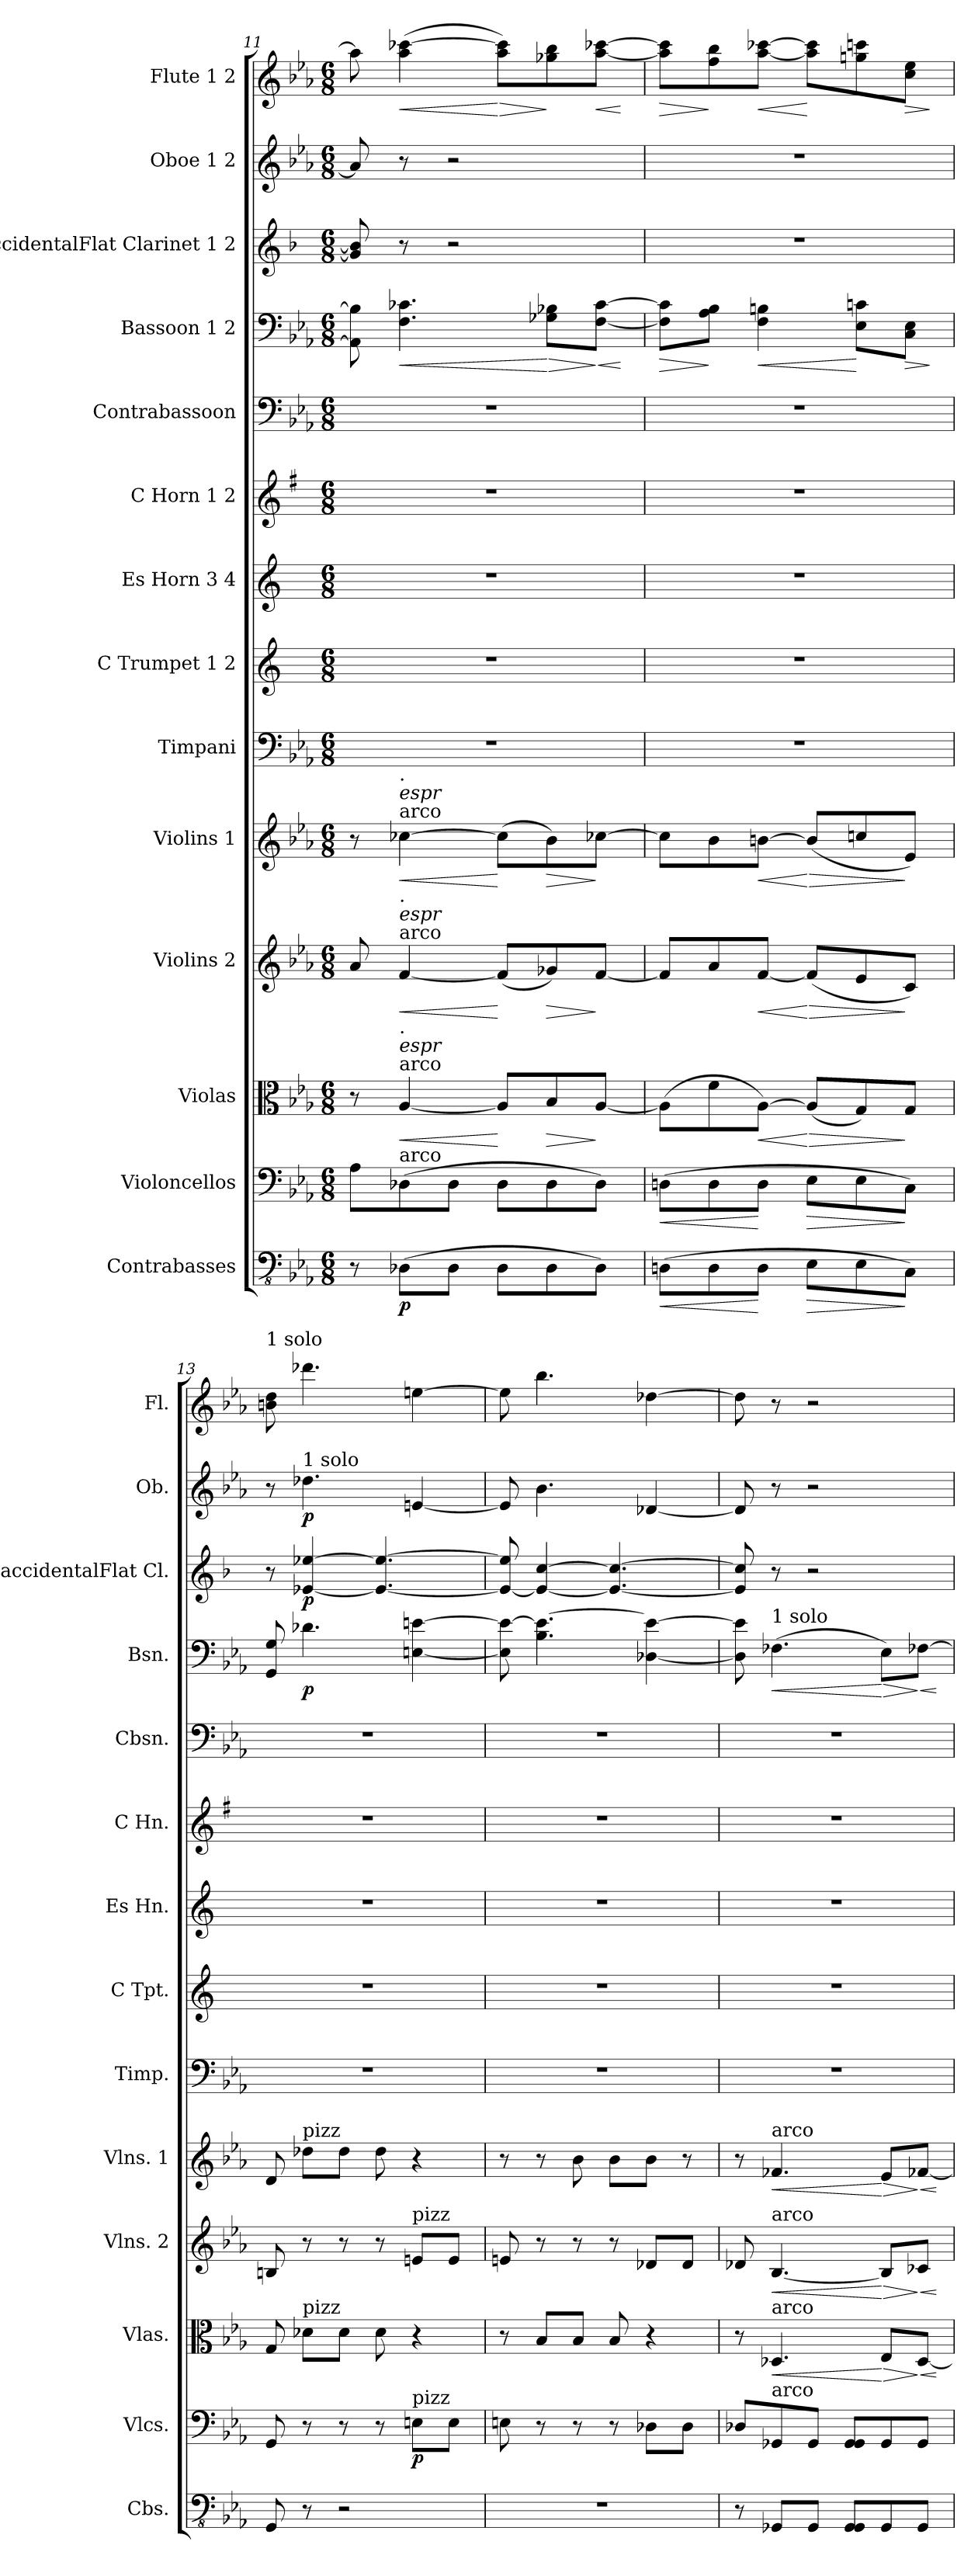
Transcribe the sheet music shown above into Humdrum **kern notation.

**kern	**dynam	**kern	**dynam	**kern	**dynam	**kern	**dynam	**kern	**dynam	**kern	**kern	**kern	**kern	**kern	**kern	**dynam	**kern	**dynam	**kern	**dynam	**kern	**dynam
*part14	*part14	*part13	*part13	*part12	*part12	*part11	*part11	*part10	*part10	*part9	*part8	*part7	*part6	*part5	*part4	*part4	*part3	*part3	*part2	*part2	*part1	*part1
*staff14	*staff14	*staff13	*staff13	*staff12	*staff12	*staff11	*staff11	*staff10	*staff10	*staff9	*staff8	*staff7	*staff6	*staff5	*staff4	*staff4	*staff3	*staff3	*staff2	*staff2	*staff1	*staff1
*I"Contrabasses	*	*I"Violoncellos	*	*I"Violas	*	*I"Violins 2	*	*I"Violins 1	*	*I"Timpani	*I"C Trumpet 1 2	*I"Es Horn 3 4	*I"C Horn 1 2	*I"Contrabassoon	*I"Bassoon 1 2	*	*I"BaccidentalFlat Clarinet 1 2	*	*I"Oboe 1 2	*	*I"Flute  1 2	*
*I'Cbs.	*	*I'Vlcs.	*	*I'Vlas.	*	*I'Vlns. 2	*	*I'Vlns. 1	*	*I'Timp.	*I'C Tpt.	*I'Es Hn.	*I'C Hn.	*I'Cbsn.	*I'Bsn.	*	*I'BaccidentalFlat Cl.	*	*I'Ob.	*	*I'Fl.	*
!!LO:PB:g=z
*clefFv4	*	*clefF4	*	*clefC3	*	*clefG2	*	*clefG2	*	*clefF4	*clefG2	*clefG2	*clefG2	*clefF4	*clefF4	*	*clefG2	*	*clefG2	*	*clefG2	*
*	*	*	*	*	*	*	*	*	*	*	*	*ITrd5c9	*ITrd4c7	*ITrd7c12	*	*	*ITrd1c2	*	*	*	*	*
*k[b-e-a-]	*	*k[b-e-a-]	*	*k[b-e-a-]	*	*k[b-e-a-]	*	*k[b-e-a-]	*	*k[b-e-a-]	*k[]	*k[b-e-a-]	*k[]	*k[b-e-a-]	*k[b-e-a-]	*	*k[b-e-a-]	*	*k[b-e-a-]	*	*k[b-e-a-]	*
*M6/8	*	*M6/8	*	*M6/8	*	*M6/8	*	*M6/8	*	*M6/8	*M6/8	*M6/8	*M6/8	*M6/8	*M6/8	*	*M6/8	*	*M6/8	*	*M6/8	*
=11	=11	=11	=11	=11	=11	=11	=11	=11	=11	=11	=11	=11	=11	=11	=11	=11	=11	=11	=11	=11	=11	=11
8r	.	8A-\L	.	8r	.	8a-/	.	8r	.	2.r	2.r	2.r	2.r	2.r	8AA-\] 8B\]	.	8f/] 8a-/]	.	8a-/]	.	8aa-\]	.
!	!	!	!	!	!	!	!	!LO:TX:a:t=arco	!	!	!	!	!	!	!	!	!	!	!	!	!	!
!	!	!	!	!	!	!	!	!LO:TX:a:i:t=espr	!	!	!	!	!	!	!	!	!	!	!	!	!	!
!	!	!	!	!	!	!	!	!LO:TX:a:t=.	!	!	!	!	!	!	!	!	!	!	!	!	!	!
!	!	!	!	!	!	!LO:TX:a:t=arco	!	!	!	!	!	!	!	!	!	!	!	!	!	!	!	!
!	!	!	!	!	!	!LO:TX:a:i:t=espr	!	!	!	!	!	!	!	!	!	!	!	!	!	!	!	!
!	!	!	!	!	!	!LO:TX:a:t=.	!	!	!	!	!	!	!	!	!	!	!	!	!	!	!	!
!	!	!	!	!LO:TX:a:t=arco	!	!	!	!	!	!	!	!	!	!	!	!	!	!	!	!	!	!
!	!	!	!	!LO:TX:a:i:t=espr	!	!	!	!	!	!	!	!	!	!	!	!	!	!	!	!	!	!
!	!	!	!	!LO:TX:a:t=.	!	!	!	!	!	!	!	!	!	!	!	!	!	!	!	!	!	!
!	!	!LO:TX:a:t=arco	!	!	!	!	!	!	!	!	!	!	!	!	!	!	!	!	!	!	!	!
!	!LO:DY:b	!	!	!	!LO:HP:b	!	!LO:HP:b	!	!LO:HP:b	!	!	!	!	!	!	!LO:HP:b	!	!	!	!	!	!LO:HP:b
(>8DD-X\L	p	(>8D-X\	.	[4A-/	<	[4f/	<	[4cc-X\	<	.	.	.	.	.	4.F\ 4.c-X\	<	8r	.	8r	.	(<4aa-\ [4ccc-X\	<
8DD-\J	.	8D-\J	.	.	.	.	.	.	.	.	.	.	.	.	.	.	2r	.	2r	.	.	.
!	!	!	!	!	!	!	!	!	!	!	!	!	!	!	!	!	!	!	!	!	!	!LO:HP:n=1:b
8DD-\L	.	8D-\L	.	8A-/L]	[	(<8f/L]	[	(>8cc-\L]	[	.	.	.	.	.	.	.	.	.	.	.	8aa-\ 8ccc-\]L)	[ >
!	!	!	!	!	!LO:HP:b	!	!LO:HP:b	!	!LO:HP:b	!	!	!	!	!	!	!LO:HP:n=1:b	!	!	!	!	!	!
8DD-\	.	8D-\	.	8B-/	>	8g-X/)	>	8b-\)	>	.	.	.	.	.	8G-X\ 8B-X\L	[ >	.	.	.	.	8gg-X\ 8bb-\	]
!	!	!	!	!	!	!	!	!	!	!	!	!	!	!	!	!LO:HP:n=1:b	!	!	!	!	!	!LO:HP:b
8DD-\J)	.	8D-\J)	.	[8A-/J	]	[8f/J	]	[8cc-X\J	]	.	.	.	.	.	[8F\ [8c-\J	] <	.	.	.	.	[8aa-\ [8ccc-X\J	<
.	.	.	.	.	.	.	.	.	.	.	.	.	.	.	.	[	.	.	.	.	.	[
=12	=12	=12	=12	=12	=12	=12	=12	=12	=12	=12	=12	=12	=12	=12	=12	=12	=12	=12	=12	=12	=12	=12
!	!LO:HP:b	!	!LO:HP:b	!	!	!	!	!	!	!	!	!	!	!	!	!LO:HP:b	!	!	!	!	!	!LO:HP:b
(>8DDn\L	<	(>8Dn\L	<	(>8A-\L]	.	8f/L]	.	8cc-\L]	.	2.r	2.r	2.r	2.r	2.r	8F\] 8c-\]L	>	2.r	.	2.r	.	8aa-\] 8ccc-\]L	>
8DD\	.	8D\	.	8f\	.	8a-/	.	8b-\	.	.	.	.	.	.	8A-\ 8B-\J	]	.	.	.	.	8ff\ 8bb-\	]
!	!	!	!	!	!LO:HP:b	!	!LO:HP:b	!	!LO:HP:b	!	!	!	!	!	!	!LO:HP:b	!	!	!	!	!	!LO:HP:b
8DD\J	[	8D\J	[	[8A-\J)	<	[8f/J	<	[8bn\J	<	.	.	.	.	.	4F\ 4Bn\	<	.	.	.	.	[8aa-\ [8ccc-X\J	<
!	!LO:HP:b	!	!LO:HP:b	!	!LO:HP:n=1:b	!	!LO:HP:n=1:b	!	!LO:HP:n=1:b	!	!	!	!	!	!	!	!	!	!	!	!	!
8EE-\L	>	8E-\L	>	(<8A-/L]	[ >	(<8f/L]	[ >	(<8b/L]	[ >	.	.	.	.	.	.	.	.	.	.	.	8aa-\] 8ccc-\]L	[
8EE-\	.	8E-\	.	8G/)	.	8e-/	.	8ccn/	.	.	.	.	.	.	8E-\ 8cn\L	[	.	.	.	.	8ggn\ 8cccn\	.
!	!	!	!	!	!	!	!	!	!	!	!	!	!	!	!	!LO:HP:b	!	!	!	!	!	!
!	!	!	!	!	!	!	!	!	!	!	!	!	!	!	!	!LO:HP:n=1:b	!	!	!	!	!	!LO:HP:b
!	!	!	!	!	!	!	!	!	!	!	!	!	!	!	!	!	!	!	!	!	!	!LO:HP:n=1:b
8CC\J)	]	8C\J)	]	8G/J	]	8c/J)	]	8e-/J)	]	.	.	.	.	.	8C\ 8E-\J	> >	.	.	.	.	8cc\ 8ee-\J	> >
.	.	.	.	.	.	.	.	.	.	.	.	.	.	.	.	]	.	.	.	.	.	]
=13	=13	=13	=13	=13	=13	=13	=13	=13	=13	=13	=13	=13	=13	=13	=13	=13	=13	=13	=13	=13	=13	=13
!	!	!	!	!	!	!	!	!	!	!	!	!	!	!	!	!	!	!	!	!	!LO:TX:a:t=1 solo	!
8GGG/	.	8GG/	.	8G/	.	8Bn/	.	8d/	.	2.r	2.r	2.r	2.r	2.r	8GG/ 8G/	.	8r	.	8r	.	8bn\ 8dd\	.
!	!	!	!	!	!	!	!	!	!	!	!	!	!	!	!	!	!	!	!LO:TX:a:t=1 solo	!	!	!
!	!	!	!	!	!	!	!	!LO:TX:a:t=pizz	!	!	!	!	!	!	!	!	!	!	!	!	!	!
!	!	!	!	!LO:TX:a:t=pizz	!	!	!	!	!	!	!	!	!	!	!	!	!	!	!	!	!	!
!	!	!	!	!	!	!	!	!	!	!	!	!	!	!	!	!LO:DY:n=1:b	!	!LO:DY:b	!	!LO:DY:b	!	!
8r	.	8r	.	8d-X\L	.	8r	.	8dd-X\L	.	.	.	.	.	.	4.d-X\	] p	[4d-X/ [4dd-X/	p	4.dd-X\	p	4.ddd-X\	]
2r	.	8r	.	8d-\J	.	8r	.	8dd-\J	.	.	.	.	.	.	.	.	.	.	.	.	.	.
.	.	8r	.	8d-\	.	8r	.	8dd-\	.	.	.	.	.	.	.	.	4.d-/_ 4.dd-/_	.	.	.	.	.
!	!	!	!	!	!	!LO:TX:a:t=pizz	!	!	!	!	!	!	!	!	!	!	!	!	!	!	!	!
!	!	!LO:TX:a:t=pizz	!	!	!	!	!	!	!	!	!	!	!	!	!	!	!	!	!	!	!	!
!	!	!	!LO:DY:b	!	!	!	!	!	!	!	!	!	!	!	!	!	!	!	!	!	!	!
.	.	8En\L	p	4r	.	8en/L	.	4r	.	.	.	.	.	.	[4En\ [4en\	.	.	.	[4en/	.	[4een\	.
.	.	8E\J	.	.	.	8e/J	.	.	.	.	.	.	.	.	.	.	.	.	.	.	.	.
=14	=14	=14	=14	=14	=14	=14	=14	=14	=14	=14	=14	=14	=14	=14	=14	=14	=14	=14	=14	=14	=14	=14
2.r	.	8En\	.	8r	.	8en/	.	8r	.	2.r	2.r	2.r	2.r	2.r	8E\] 8e\_	.	8d-/_ 8dd-/]	.	8e/]	.	8ee\]	.
.	.	8r	.	8B-/L	.	8r	.	8r	.	.	.	.	.	.	4.B-\ 4.e\_	.	4d-/_ [4b-/	.	4.b-\	.	4.bb-\	.
.	.	8r	.	8B-/J	.	8r	.	8b-\	.	.	.	.	.	.	.	.	.	.	.	.	.	.
.	.	8r	.	8B-/	.	8r	.	8b-\L	.	.	.	.	.	.	.	.	4.d-/_ 4.b-/_	.	.	.	.	.
.	.	8D-X\L	.	4r	.	8d-X/L	.	8b-\J	.	.	.	.	.	.	[4D-X\ 4e\_	.	.	.	[4d-X/	.	[4dd-X\	.
.	.	8D-\J	.	.	.	8d-/J	.	8r	.	.	.	.	.	.	.	.	.	.	.	.	.	.
!!LO:PB:g=z
=15	=15	=15	=15	=15	=15	=15	=15	=15	=15	=15	=15	=15	=15	=15	=15	=15	=15	=15	=15	=15	=15	=15
8r	.	8D-X/L	.	8r	.	8d-X/	.	8r	.	2.r	2.r	2.r	2.r	2.r	8D-\] 8e\]	.	8d-/] 8b-/]	.	8d-/]	.	8dd-\]	.
!	!	!	!	!	!	!	!	!	!	!	!	!	!	!	!LO:TX:a:t=1 solo	!	!	!	!	!	!	!
!	!	!	!	!	!	!	!	!LO:TX:a:t=arco	!	!	!	!	!	!	!	!	!	!	!	!	!	!
!	!	!	!	!	!	!LO:TX:a:t=arco	!	!	!	!	!	!	!	!	!	!	!	!	!	!	!	!
!	!	!	!	!LO:TX:a:t=arco	!	!	!	!	!	!	!	!	!	!	!	!	!	!	!	!	!	!
!	!	!LO:TX:a:t=arco	!	!	!	!	!	!	!	!	!	!	!	!	!	!	!	!	!	!	!	!
!	!	!	!	!	!LO:HP:b	!	!LO:HP:b	!	!LO:HP:b	!	!	!	!	!	!	!LO:HP:b	!	!	!	!	!	!
8GGG-X/L	.	8GG-X/	.	4.D-X/	<	[4.B-/	<	4.f-X/	<	.	.	.	.	.	(>4.F-X\	<	8r	.	8r	.	8r	.
8GGG-/J	.	8GG-/J	.	.	.	.	.	.	.	.	.	.	.	.	.	.	2r	.	2r	.	2r	.
8GGG-/ 8GGG-/L	.	8GG-/ 8GG-/L	.	.	.	.	.	.	.	.	.	.	.	.	.	.	.	.	.	.	.	.
!	!	!	!	!	!LO:HP:n=1:b	!	!LO:HP:n=1:b	!	!LO:HP:n=1:b	!	!	!	!	!	!	!LO:HP:n=1:b	!	!	!	!	!	!
8GGG-/	.	8GG-/	.	8E-/L	[ >	8B-/L]	[ >	8e-/L	[ >	.	.	.	.	.	8E-\L)	[ >	.	.	.	.	.	.
!	!	!	!	!	!LO:HP:n=1:b	!	!LO:HP:n=1:b	!	!LO:HP:n=1:b	!	!	!	!	!	!	!LO:HP:n=1:b	!	!	!	!	!	!
8GGG-/J	.	8GG-/J	.	[8D-/J	] <	8c-X/J	] <	[8f-X/J	] <	.	.	.	.	.	[8F-X\J	] <	.	.	.	.	.	.
.	.	.	.	.	[	.	[	.	[	.	.	.	.	.	.	[	.	.	.	.	.	.
=	=	=	=	=	=	=	=	=	=	=	=	=	=	=	=	=	=	=	=	=	=	=
*-	*-	*-	*-	*-	*-	*-	*-	*-	*-	*-	*-	*-	*-	*-	*-	*-	*-	*-	*-	*-	*-	*-
